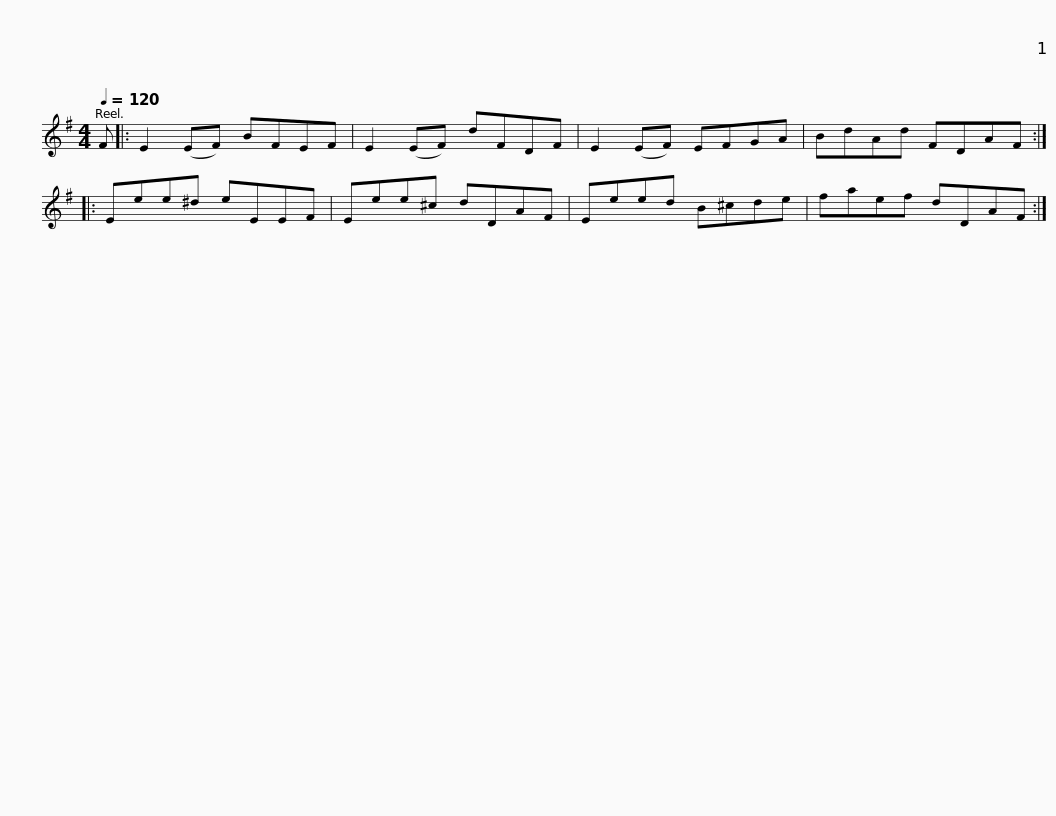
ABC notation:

X:1
L:1/8
Q:1/4=120
M:4/4
I:linebreak $
K:Emin
V:1 treble
V:1
 F |: E2 (EF) BFEF | E2 (EF) dFDF | E2 (EF) EFGA | BdAd FDAF :: %5
 Eee^d eEEF |$ Eee^c dDAF | Eeed B^cde | faef dDAF :| %9
